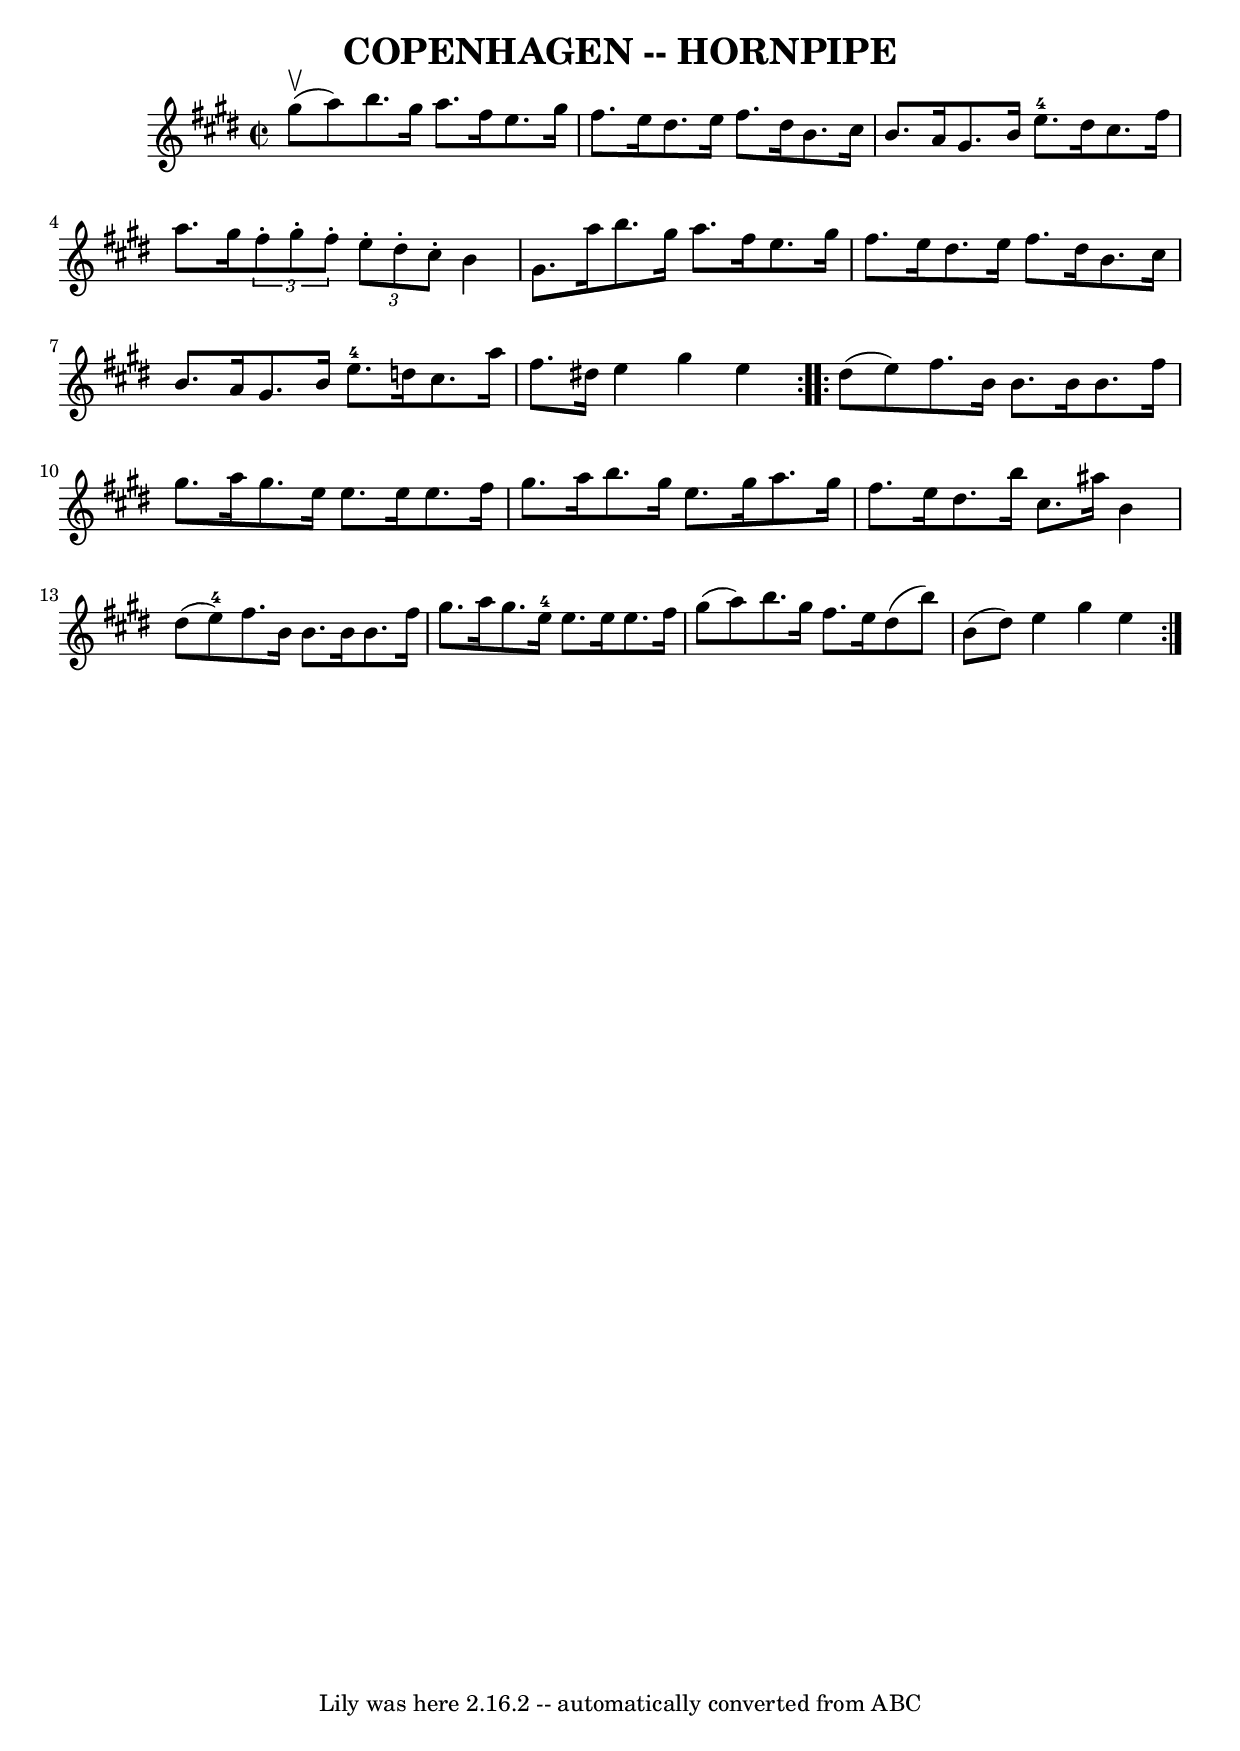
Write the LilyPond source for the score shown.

\version "2.16.2"
\include "Mammoth.ily"
\header {
  %% book = "Ryan's Mammoth Collection of Fiddle Tunes"
 crossRefNumber = "1"
 footnotes = "\\\\\\\\(Can be used as a Clog.)"
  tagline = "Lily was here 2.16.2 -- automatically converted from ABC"
  title = "COPENHAGEN -- HORNPIPE"

}
voicedefault =  {



  \repeat volta 2 {

    \override Staff.TimeSignature #'style = #'C
    \time 2/2 
    \key e \major gs''8 (^\upbow a''8)        |
 b''8. gs''16 a''8. fs''16 e''8. gs''16 fs''8. e''16      |
 ds''8. e''16 fs''8. ds''16 b'8. cs''16 b'8. a'16     |
 gs'8. b'16 e''8.-4 ds''16    |
 cs''8. fs''16 a''8. gs''16     |
    \times 2/3 { fs''8-. gs''8 
		-. fs''8-. 
	       }   \times 2/3 { e''8-. ds''8-. cs''8-. 
			      } b'4 gs'8. a''16    |  |
 b''8. gs''16 a''8. fs''16 e''8. gs''16 fs''8. e''16     |
 ds''8. e''16 fs''8. ds''16 b'8. cs''16 b'8. a'16     |
 gs'8. b'16 e''8.-4 d''16 cs''8. a''16 fs''8. ds''!16      |
 e''4 gs''4 e''4    
  }     
  \repeat volta 2 { ds''8 (e''8)        |
 fs''8. b'16 b'8. b'16 b'8. fs''16 gs''8. a''16     |
 gs''8. e''16 e''8. e''16 e''8. fs''16 gs''8. a''16     |
 b''8. gs''16 e''8. gs''16 a''8. gs''16 fs''8. e''16     |
 ds''8. b''16 cs''8. as''16 b'4 ds''8 (e''8-4)   |  |
 fs''8. b'16 b'8. b'16 b'8. fs''16 gs''8. a''16      |
 gs''8. e''16-4 e''8. e''16 e''8. fs''16 gs''8 (a''8)   |
 b''8. gs''16 fs''8. e''16 ds''8 ( b''8) b'8 (ds''8)    |
 e''4 gs''4 e''4    
  }   

}

\score{
  <<

    \context Staff="default"
    {
      \voicedefault 
      
    }

  >>
  \layout {
    
  }
  \midi {
  }

}
